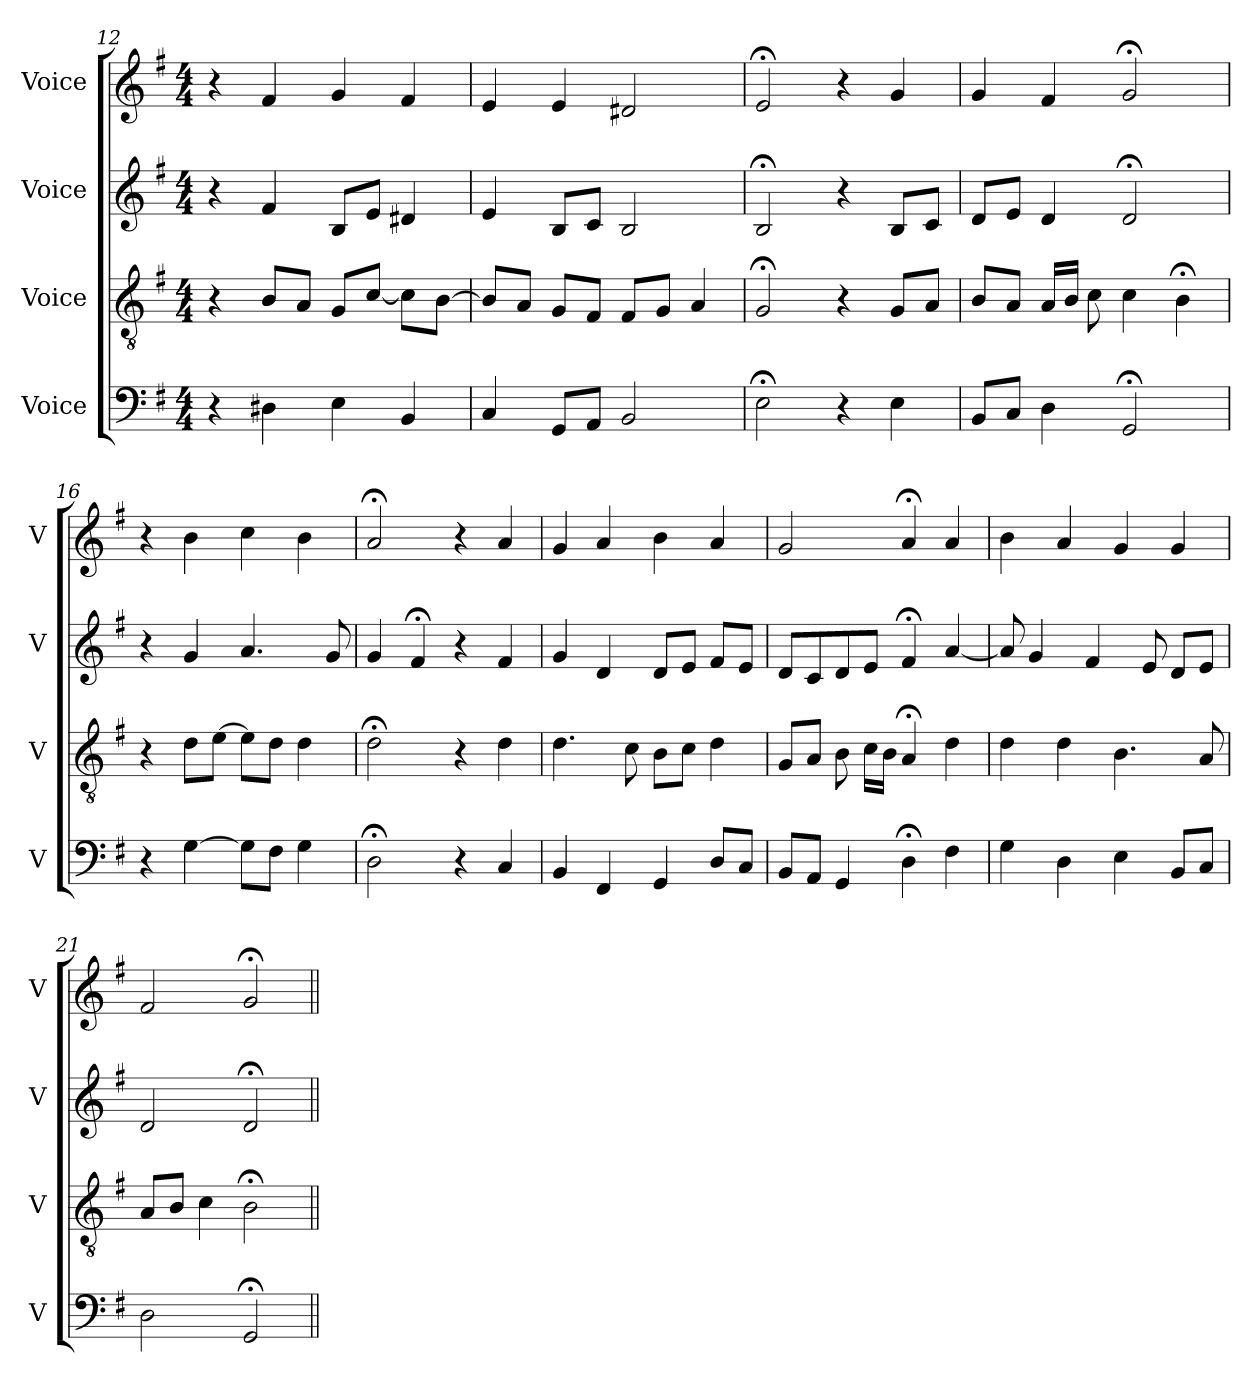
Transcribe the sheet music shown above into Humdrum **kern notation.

**kern	**kern	**kern	**kern
*part4	*part3	*part2	*part1
*staff4	*staff3	*staff2	*staff1
*I"Voice	*I"Voice	*I"Voice	*I"Voice
*I'V	*I'V	*I'V	*I'V
*clefF4	*clefGv2	*clefG2	*clefG2
*k[f#]	*k[f#]	*k[f#]	*k[f#]
*M4/4	*M4/4	*M4/4	*M4/4
=12	=12	=12	=12
4r	4r	4r	4r
4D#X\	8B/L	4f#/	4f#/
.	8A/J	.	.
4E\	8G/L	8B/L	4g/
.	[8c/J	8e/J	.
4BB/	8c\L]	4d#X/	4f#/
.	[8B\J	.	.
=13	=13	=13	=13
4C/	8B/L]	4e/	4e/
.	8A/J	.	.
8GG/L	8G/L	8B/L	4e/
8AA/J	8F#/J	8c/J	.
2BB/	8F#/L	2B/	2d#X/
.	8G/J	.	.
.	4A/	.	.
=14	=14	=14	=14
2E;\	2G;/	2B;/	2e;/
4r	4r	4r	4r
4E\	8G/L	8B/L	4g/
.	8A/J	8c/J	.
!!LO:PB:g=z
=15	=15	=15	=15
8BB/L	8B/L	8d/L	4g/
8C/J	8A/J	8e/J	.
4D\	16A/LL	4d/	4f#/
.	16B/JJ	.	.
.	8c\	.	.
2GG;/	4c\	2d;/	2g;/
.	4B;\	.	.
=16	=16	=16	=16
4r	4r	4r	4r
[4G\	8d\L	4g/	4b\
.	[8e\J	.	.
8G\L]	8e\L]	4.a/	4cc\
8F#\J	8d\J	.	.
4G\	4d\	.	4b\
.	.	8g/	.
=17	=17	=17	=17
2D;\	2d;\	4g/	2a;/
.	.	4f#;/	.
4r	4r	4r	4r
4C/	4d\	4f#/	4a/
=18	=18	=18	=18
4BB/	4.d\	4g/	4g/
4FF#/	.	4d/	4a/
.	8c\	.	.
4GG/	8B\L	8d/L	4b\
.	8c\J	8e/J	.
8D/L	4d\	8f#/L	4a/
8C/J	.	8e/J	.
=19	=19	=19	=19
8BB/L	8G/L	8d/L	2g/
8AA/J	8A/J	8c/	.
4GG/	8B\	8d/	.
.	16c\LL	8e/J	.
.	16B\JJ	.	.
4D;\	4A;/	4f#;/	4a;/
4F#\	4d\	[4a/	4a/
!!LO:LB:g=z
=20	=20	=20	=20
4G\	4d\	8a/]	4b\
.	.	4g/	.
4D\	4d\	.	4a/
.	.	4f#/	.
4E\	4.B\	.	4g/
.	.	8e/	.
8BB/L	.	8d/L	4g/
8C/J	8A/	8e/J	.
=21	=21	=21	=21
2D\	8A/L	2d/	2f#/
.	8B/J	.	.
.	4c\	.	.
2GG;/	2B;\	2d;/	2g;/
=||	=||	=||	=||
*-	*-	*-	*-
